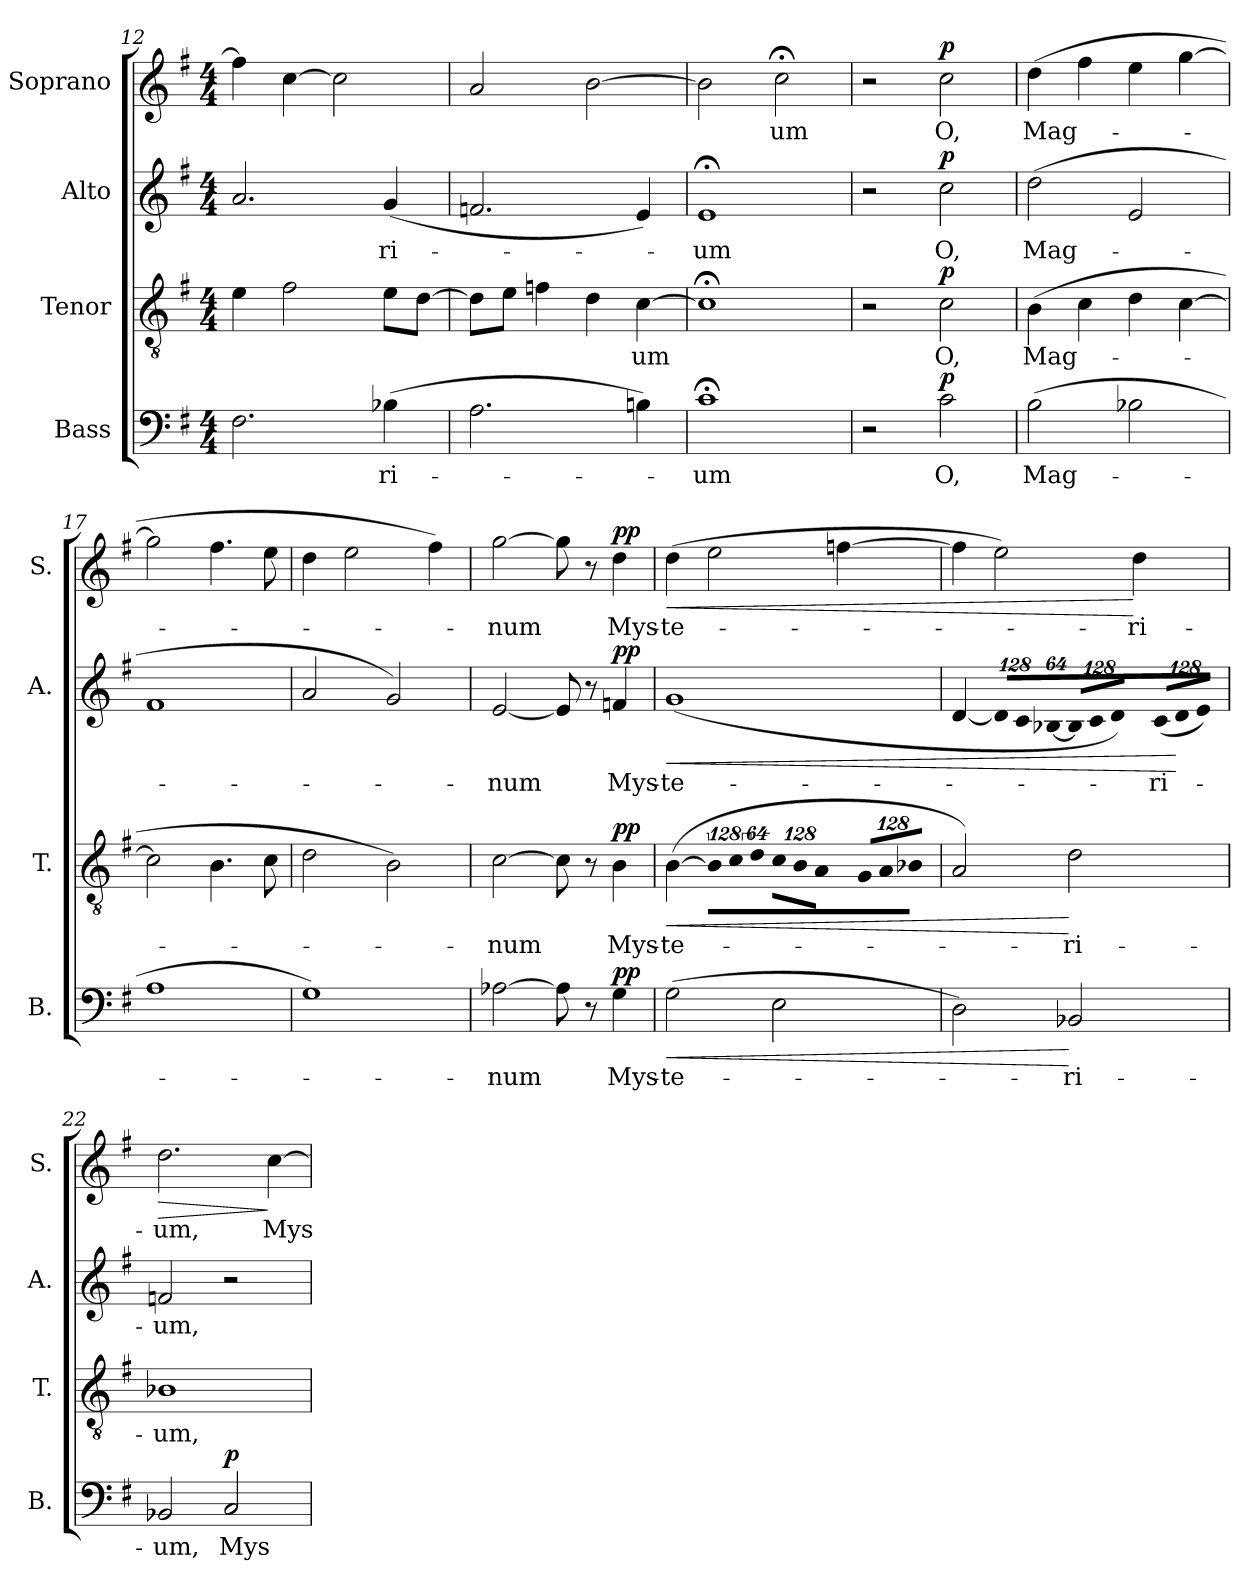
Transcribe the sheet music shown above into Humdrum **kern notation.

**kern	**text	**dynam	**kern	**text	**dynam	**kern	**text	**dynam	**kern	**text	**dynam
*part4	*part4	*part4	*part3	*part3	*part3	*part2	*part2	*part2	*part1	*part1	*part1
*staff4	*staff4	*staff4	*staff3	*staff3	*staff3	*staff2	*staff2	*staff2	*staff1	*staff1	*staff1
*I"Bass	*	*	*I"Tenor	*	*	*I"Alto	*	*	*I"Soprano	*	*
*I'B.	*	*	*I'T.	*	*	*I'A.	*	*	*I'S.	*	*
*clefF4	*	*	*clefGv2	*	*	*clefG2	*	*	*clefG2	*	*
*	*	*	*ITrd7c12	*	*	*	*	*	*	*	*
*k[f#]	*	*	*k[f#]	*	*	*k[f#]	*	*	*k[f#]	*	*
*e:	*	*	*e:	*	*	*e:	*	*	*e:	*	*
*M4/4	*	*	*M4/4	*	*	*M4/4	*	*	*M4/4	*	*
=12	=12	=12	=12	=12	=12	=12	=12	=12	=12	=12	=12
2.F#i\	.	.	4Ei\	.	.	2.ai/	.	.	4ff#i\]	.	.
.	.	.	2F#i\	.	.	.	.	.	[>4cci\	.	.
.	.	.	.	.	.	.	.	.	2cci\]	.	.
!	!LO:LY:b:color=#000000	!	!	!	!	!	!	!	!	!	!
!	!	!	!	!	!	!	!LO:LY:b:color=#000000	!	!	!	!
(4B-Xi\	-ri-	.	8Ei\L	.	.	(4gi/	-ri-	.	.	.	.
.	.	.	[>8Di\J	.	.	.	.	.	.	.	.
=13	=13	=13	=13	=13	=13	=13	=13	=13	=13	=13	=13
2.Ai\	.	.	8Di\L]	.	.	2.fni/	.	.	2ai/	.	.
.	.	.	8Ei\J	.	.	.	.	.	.	.	.
.	.	.	4Fni\	.	.	.	.	.	.	.	.
.	.	.	4Di\	.	.	.	.	.	[>2bi\	.	.
!	!	!	!	!LO:LY:b:color=#000000	!	!	!	!	!	!	!
4Bni\)	.	.	[>4Ci\	-um	.	4ei/)	.	.	.	.	.
=14	=14	=14	=14	=14	=14	=14	=14	=14	=14	=14	=14
!	!LO:LY:b:color=#000000	!	!	!	!	!	!	!	!	!	!
!	!	!	!	!	!	!	!LO:LY:b:color=#000000	!	!	!	!
1c;i	-um	.	1C;i]	.	.	1e;i	-um	.	2bi\]	.	.
!	!	!	!	!	!	!	!	!	!	!LO:LY:b:color=#000000	!
.	.	.	.	.	.	.	.	.	2cc;i\	-um	.
!!LO:LB:g=z
=15	=15	=15	=15	=15	=15	=15	=15	=15	=15	=15	=15
2r	.	.	2r	.	.	2r	.	.	2r	.	.
!	!LO:LY:b:color=#000000	!	!	!	!	!	!	!	!	!	!
!	!	!	!	!LO:LY:b:color=#000000	!	!	!	!	!	!	!
!	!	!	!	!	!	!	!LO:LY:b:color=#000000	!	!	!	!
!	!	!	!	!	!	!	!	!	!	!LO:LY:b:color=#000000	!
2ci\	O,	p	2Ci\	O,	p	2cci\	O,	p	2cci\	O,	p
=16	=16	=16	=16	=16	=16	=16	=16	=16	=16	=16	=16
!	!LO:LY:b:color=#000000	!	!	!	!	!	!	!	!	!	!
!	!	!	!	!LO:LY:b:color=#000000	!	!	!	!	!	!	!
!	!	!	!	!	!	!	!LO:LY:b:color=#000000	!	!	!	!
!	!	!	!	!	!	!	!	!	!	!LO:LY:b:color=#000000	!
(2Bi\	Mag-	.	(4BBi\	Mag-	.	(2ddi\	Mag-	.	(4ddi\	Mag-	.
.	.	.	4Ci\	.	.	.	.	.	4ff#i\	.	.
2B-Xi\	.	.	4Di\	.	.	2ei/	.	.	4eei\	.	.
.	.	.	[>4Ci\	.	.	.	.	.	[>4ggi\	.	.
=17	=17	=17	=17	=17	=17	=17	=17	=17	=17	=17	=17
1Ai	.	.	2Ci\]	.	.	1f#i	.	.	2ggi\]	.	.
.	.	.	4.BBi\	.	.	.	.	.	4.ff#i\	.	.
.	.	.	8Ci\	.	.	.	.	.	8eei\	.	.
=18	=18	=18	=18	=18	=18	=18	=18	=18	=18	=18	=18
1Gi)	.	.	2Di\	.	.	2ai/	.	.	4ddi\	.	.
.	.	.	.	.	.	.	.	.	2eei\	.	.
.	.	.	2BBi\)	.	.	2gi/)	.	.	.	.	.
.	.	.	.	.	.	.	.	.	4ff#i\)	.	.
=19	=19	=19	=19	=19	=19	=19	=19	=19	=19	=19	=19
!	!LO:LY:b:color=#000000	!	!	!	!	!	!	!	!	!	!
!	!	!	!	!LO:LY:b:color=#000000	!	!	!	!	!	!	!
!	!	!	!	!	!	!	!LO:LY:b:color=#000000	!	!	!	!
!	!	!	!	!	!	!	!	!	!	!LO:LY:b:color=#000000	!
[>2A-Xi\	-num	.	[>2Ci\	-num	.	[<2ei/	-num	.	[>2ggi\	-num	.
8A-i\]	.	.	8Ci\]	.	.	8ei/]	.	.	8ggi\]	.	.
8r	.	.	8r	.	.	8r	.	.	8r	.	.
!	!LO:LY:b:color=#000000	!	!	!	!	!	!	!	!	!	!
!	!	!	!	!LO:LY:b:color=#000000	!	!	!	!	!	!	!
!	!	!	!	!	!	!	!LO:LY:b:color=#000000	!	!	!	!
!	!	!	!	!	!	!	!	!	!	!LO:LY:b:color=#000000	!
4Gi\	Mys-	pp	4BBi\	Mys-	pp	4fni/	Mys-	pp	4ddi\	Mys-	pp
=20	=20	=20	=20	=20	=20	=20	=20	=20	=20	=20	=20
!	!LO:LY:b:color=#000000	!LO:HP:b	!	!	!	!	!	!	!	!	!
!	!	!	!	!LO:LY:b:color=#000000	!LO:HP:b	!	!	!	!	!	!
!	!	!	!	!	!	!	!LO:LY:b:color=#000000	!LO:HP:b	!	!	!
!	!	!	!	!	!	!	!	!	!	!LO:LY:b:color=#000000	!LO:HP:b
(2Gi\	-te-	<	([>4BBi\	-te-	<	(1gi	-te-	<	(4ddi\	-te-	<
!	!	!	!LO:N:vis=8	!	!	!	!	!	!	!	!
.	.	.	1024%85BBi\L]	.	.	.	.	.	2eei\	.	.
!	!	!	!LO:N:vis=8	!	!	!	!	!	!	!	!
.	.	.	1024%85Ci\	.	.	.	.	.	.	.	.
!	!	!	!LO:N:vis=8	!	!	!	!	!	!	!	!
.	.	.	512%43Di\J	.	.	.	.	.	.	.	.
!	!	!	!LO:N:vis=8	!	!	!	!	!	!	!	!
2Ei\	.	.	1024%85Ci\L	.	.	.	.	.	.	.	.
!	!	!	!LO:N:vis=8	!	!	!	!	!	!	!	!
.	.	.	1024%85BBi\	.	.	.	.	.	.	.	.
!	!	!	!LO:N:vis=8	!	!	!	!	!	!	!	!
.	.	.	512%43AAi\J	.	.	.	.	.	.	.	.
*	*	*	*Xbrackettup	*	*	*	*	*	*	*	*
!	!	!	!LO:N:vis=8	!	!	!	!	!	!	!	!
.	.	.	1024%85GGi/L	.	.	.	.	.	[>4ffni\	.	.
!	!	!	!LO:N:vis=8	!	!	!	!	!	!	!	!
.	.	.	1024%85AAi/	.	.	.	.	.	.	.	.
!	!	!	!LO:N:vis=8	!	!	!	!	!	!	!	!
.	.	.	512%43BB-Xi/J	.	.	.	.	.	.	.	.
=21	=21	=21	=21	=21	=21	=21	=21	=21	=21	=21	=21
2Di\)	.	.	2AAi/)	.	.	[<4di/	.	.	4ffi\]	.	.
*	*	*	*	*	*	*Xbrackettup	*	*	*	*	*
!	!	!	!	!	!	!LO:N:vis=8	!	!	!	!	!
.	.	.	.	.	.	1024%85di/L]	.	.	2eei\)	.	.
!	!	!	!	!	!	!LO:N:vis=8	!	!	!	!	!
.	.	.	.	.	.	1024%85ci/	.	.	.	.	.
!	!	!	!	!	!	!LO:N:vis=8	!	!	!	!	!
.	.	.	.	.	.	[<512%43B-Xi/J	.	.	.	.	.
!	!LO:LY:b:color=#000000	!	!	!	!	!	!	!	!	!	!
!	!	!	!	!LO:LY:b:color=#000000	!	!LO:N:vis=8	!	!	!	!	!
2BB-Xi/	-ri-	[	2Di\	-ri-	[	1024%85B-i/L]	.	.	.	.	.
!	!	!	!	!	!	!LO:N:vis=8	!	!	!	!	!
.	.	.	.	.	.	1024%85ci/	.	.	.	.	.
!	!	!	!	!	!	!LO:N:vis=8	!	!	!	!	!
.	.	.	.	.	.	512%43di/J)	.	.	.	.	.
!	!	!	!	!	!	!LO:N:vis=8	!	!	!	!	!
!	!	!	!	!	!	!	!LO:LY:b:color=#000000	!	!	!	!
!	!	!	!	!	!	!	!	!	!	!LO:LY:b:color=#000000	!
.	.	.	.	.	.	(1024%85ci/L	-ri-	.	4ddi\	-ri-	[
!	!	!	!	!	!	!LO:N:vis=8	!	!	!	!	!
.	.	.	.	.	.	1024%85di/	.	.	.	.	.
!	!	!	!	!	!	!LO:N:vis=8	!	!	!	!	!
.	.	.	.	.	.	512%43ei/J)	.	[	.	.	.
!!LO:PB:g=z
=22	=22	=22	=22	=22	=22	=22	=22	=22	=22	=22	=22
!	!LO:LY:b:color=#000000	!	!	!	!	!	!	!	!	!	!
!	!	!	!	!LO:LY:b:color=#000000	!	!	!	!	!	!	!
!	!	!	!	!	!	!	!LO:LY:b:color=#000000	!	!	!	!
!	!	!	!	!	!	!	!	!	!	!LO:LY:b:color=#000000	!LO:HP:b
2BB-Xi/	-um,	.	1BB-Xi	-um,	.	2fni/	-um,	.	2.ddi\	-um,	>
!	!LO:LY:b:color=#000000	!	!	!	!	!	!	!	!	!	!
2Ci/	Mys-	p	.	.	.	2r	.	.	.	.	.
!	!	!	!	!	!	!	!	!	!	!LO:LY:b:color=#000000	!
.	.	.	.	.	.	.	.	.	[>4cci\	Mys-	]
=	=	=	=	=	=	=	=	=	=	=	=
*-	*-	*-	*-	*-	*-	*-	*-	*-	*-	*-	*-
